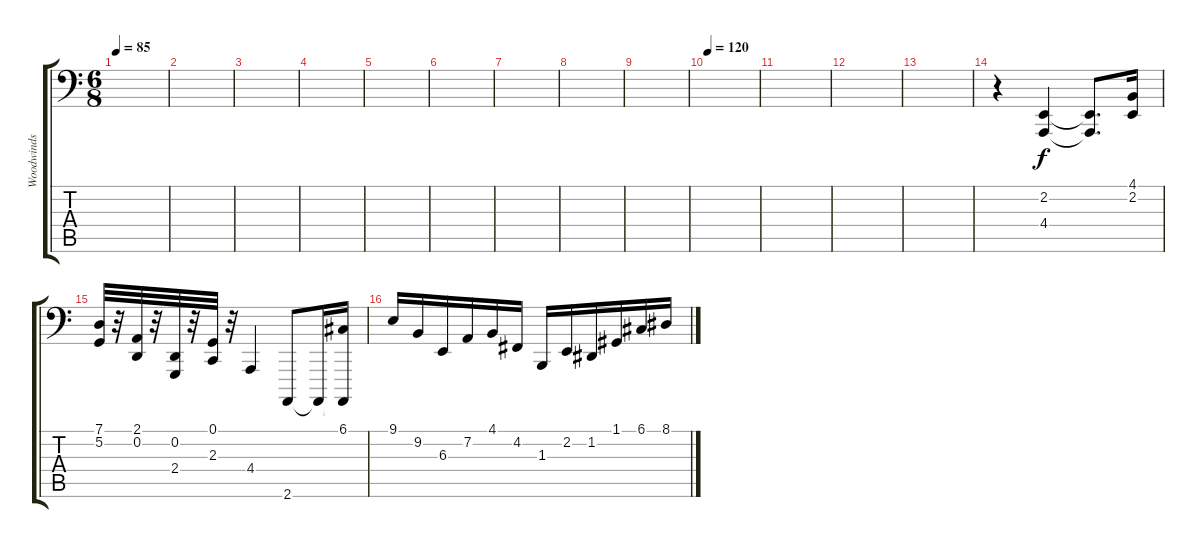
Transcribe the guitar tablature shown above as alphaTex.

\track ("Woodwinds 2" "Woodwinds ") {instrument panflute}
\staff {score tabs}
\tuning (G2 D2 Bb1 F1 C1 G0) {hide}
\ts (6 8)
\tempo 85
\clef f4
\ks c
|
|
|
|
|
|
|
|
|
\tempo 120
|
|
|
|
r.4 (2.2 4.4).4{dy f} (2.2{t} 4.4{t}).8{d} (4.1 2.2).16 |
(7.1 5.2).32 r.32 (2.1 0.2).32 r.32 (0.2 2.4).32 r.32 (0.1 2.3).32 r.32 4.4.4 2.6.8 2.6{t}.16 (6.1 2.6{t}).16 |
9.1.16 9.2.16 6.3.16 7.2.16 4.1.16 4.2.16 1.3.16 2.2.16 1.2.16 1.1.16 6.1.16 8.1.16
